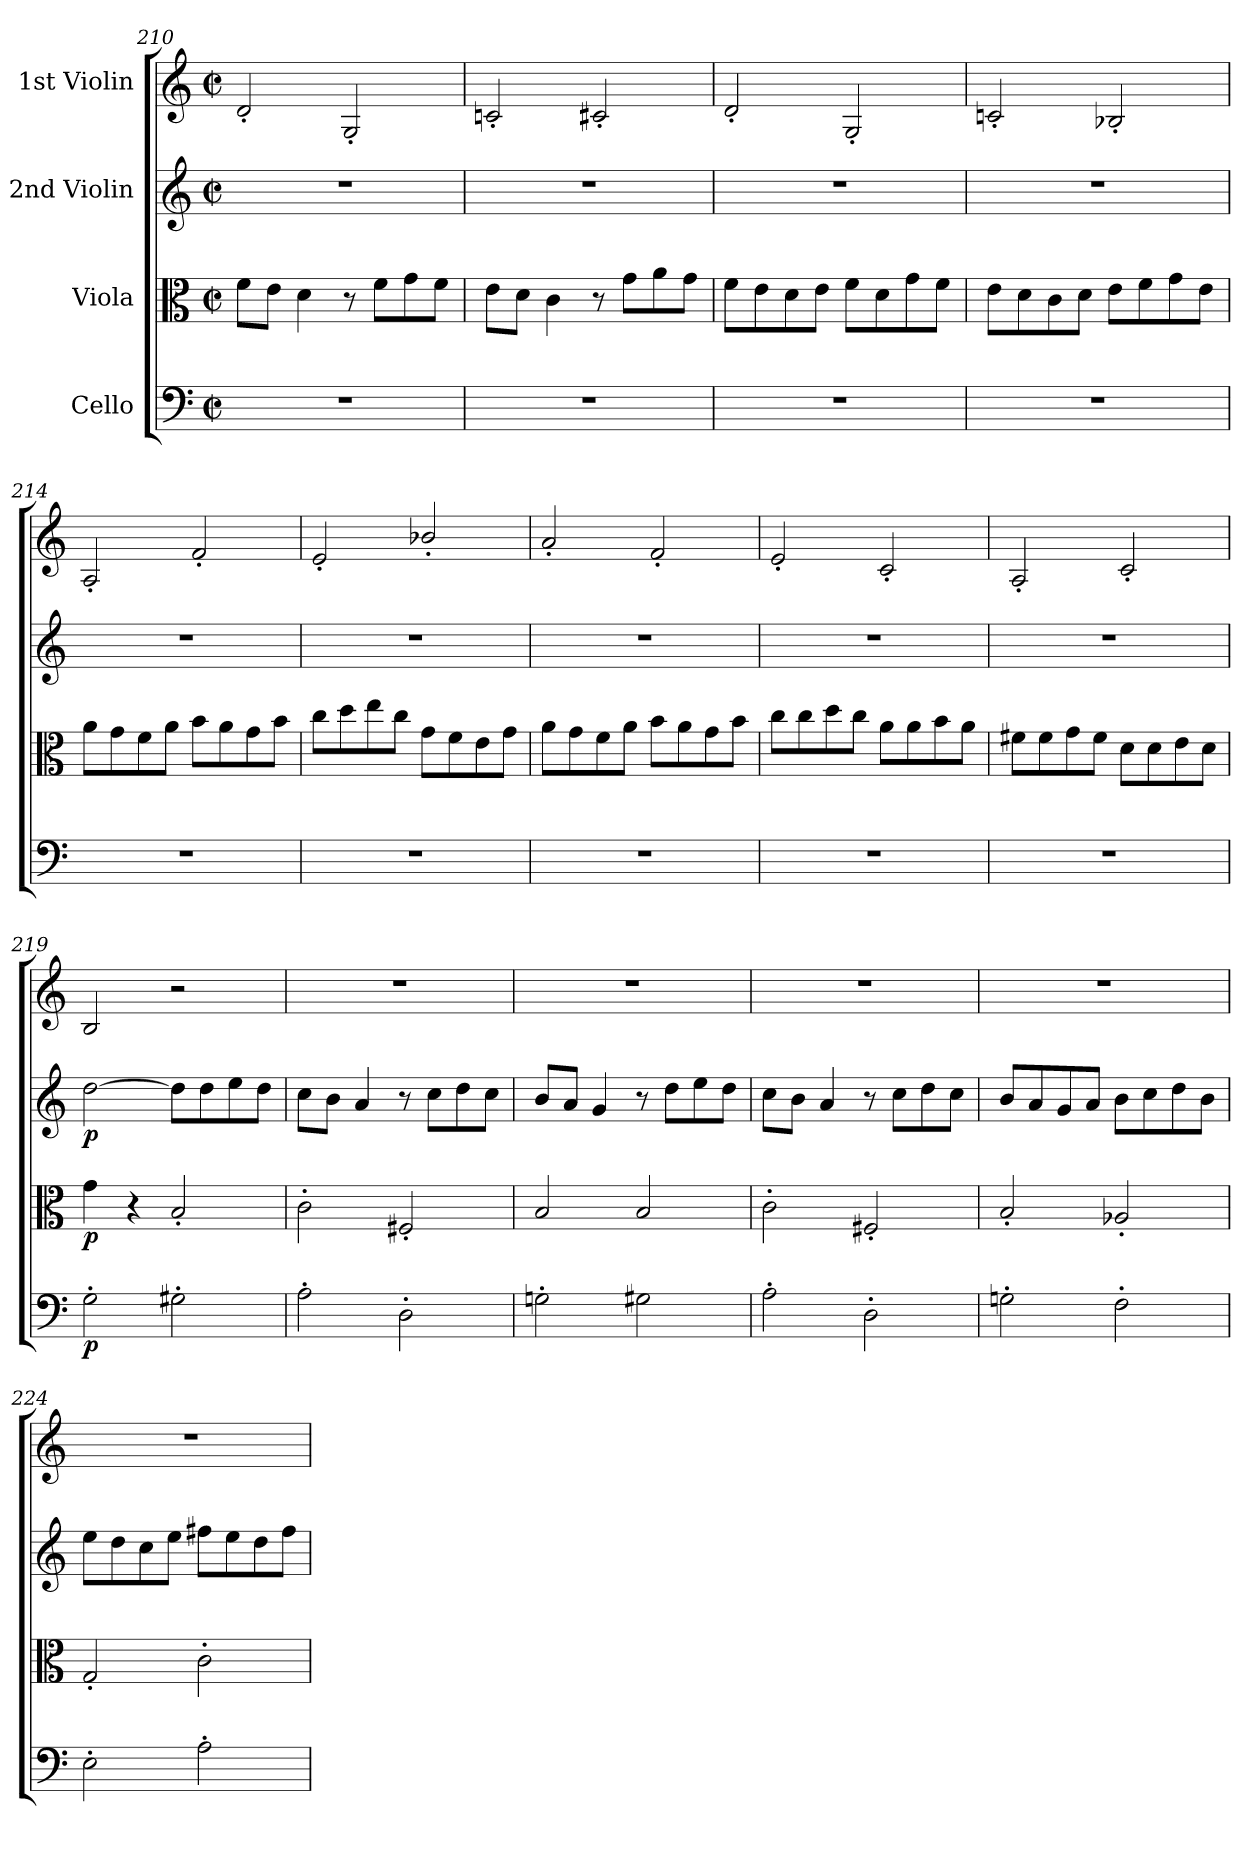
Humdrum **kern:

**kern	**dynam	**kern	**dynam	**kern	**dynam	**kern
*part4	*part4	*part3	*part3	*part2	*part2	*part1
*staff4	*staff4	*staff3	*staff3	*staff2	*staff2	*staff1
*I"Cello	*	*I"Viola	*	*I"2nd Violin	*	*I"1st Violin
!!LO:PB:g=z
*clefF4	*	*clefC3	*	*clefG2	*	*clefG2
*k[]	*	*k[]	*	*k[]	*	*k[]
*M2/2	*	*M2/2	*	*M2/2	*	*M2/2
*met(c|)	*	*met(c|)	*	*met(c|)	*	*met(c|)
=210	=210	=210	=210	=210	=210	=210
1r	.	8f\L	.	1r	.	2d'/
.	.	8e\J	.	.	.	.
.	.	4d\	.	.	.	.
.	.	8r	.	.	.	2G'/
.	.	8f\L	.	.	.	.
.	.	8g\	.	.	.	.
.	.	8f\J	.	.	.	.
=211	=211	=211	=211	=211	=211	=211
1r	.	8e\L	.	1r	.	2cn'/
.	.	8d\J	.	.	.	.
.	.	4c\	.	.	.	.
.	.	8r	.	.	.	2c#X'/
.	.	8g\L	.	.	.	.
.	.	8a\	.	.	.	.
.	.	8g\J	.	.	.	.
=212	=212	=212	=212	=212	=212	=212
1r	.	8f\L	.	1r	.	2d'/
.	.	8e\	.	.	.	.
.	.	8d\	.	.	.	.
.	.	8e\J	.	.	.	.
.	.	8f\L	.	.	.	2G'/
.	.	8d\	.	.	.	.
.	.	8g\	.	.	.	.
.	.	8f\J	.	.	.	.
=213	=213	=213	=213	=213	=213	=213
1r	.	8e\L	.	1r	.	2cn'/
.	.	8d\	.	.	.	.
.	.	8c\	.	.	.	.
.	.	8d\J	.	.	.	.
.	.	8e\L	.	.	.	2B-X'/
.	.	8f\	.	.	.	.
.	.	8g\	.	.	.	.
.	.	8e\J	.	.	.	.
=214	=214	=214	=214	=214	=214	=214
1r	.	8a\L	.	1r	.	2A'/
.	.	8g\	.	.	.	.
.	.	8f\	.	.	.	.
.	.	8a\J	.	.	.	.
.	.	8b\L	.	.	.	2f'/
.	.	8a\	.	.	.	.
.	.	8g\	.	.	.	.
.	.	8b\J	.	.	.	.
!!LO:LB:g=z
=215	=215	=215	=215	=215	=215	=215
1r	.	8cc\L	.	1r	.	2e'/
.	.	8dd\	.	.	.	.
.	.	8ee\	.	.	.	.
.	.	8cc\J	.	.	.	.
.	.	8g\L	.	.	.	2b-X'/
.	.	8f\	.	.	.	.
.	.	8e\	.	.	.	.
.	.	8g\J	.	.	.	.
=216	=216	=216	=216	=216	=216	=216
1r	.	8a\L	.	1r	.	2a'/
.	.	8g\	.	.	.	.
.	.	8f\	.	.	.	.
.	.	8a\J	.	.	.	.
.	.	8b\L	.	.	.	2f'/
.	.	8a\	.	.	.	.
.	.	8g\	.	.	.	.
.	.	8b\J	.	.	.	.
=217	=217	=217	=217	=217	=217	=217
1r	.	8cc\L	.	1r	.	2e'/
.	.	8cc\	.	.	.	.
.	.	8dd\	.	.	.	.
.	.	8cc\J	.	.	.	.
.	.	8a\L	.	.	.	2c'/
.	.	8a\	.	.	.	.
.	.	8b\	.	.	.	.
.	.	8a\J	.	.	.	.
!!LO:PB:g=z
=218	=218	=218	=218	=218	=218	=218
1r	.	8f#X\L	.	1r	.	2A'/
.	.	8f#\	.	.	.	.
.	.	8g\	.	.	.	.
.	.	8f#\J	.	.	.	.
.	.	8d\L	.	.	.	2c'/
.	.	8d\	.	.	.	.
.	.	8e\	.	.	.	.
.	.	8d\J	.	.	.	.
=219	=219	=219	=219	=219	=219	=219
!	!LO:DY:b	!	!LO:DY:b	!	!LO:DY:b	!
2G'\	p	4g\	p	[2dd\	p	2B/
.	.	4r	.	.	.	.
2G#X'\	.	2B'/	.	8dd\L]	.	2r
.	.	.	.	8dd\	.	.
.	.	.	.	8ee\	.	.
.	.	.	.	8dd\J	.	.
=220	=220	=220	=220	=220	=220	=220
2A'\	.	2c'\	.	8cc\L	.	1r
.	.	.	.	8b\J	.	.
.	.	.	.	4a/	.	.
2D'\	.	2F#X'/	.	8r	.	.
.	.	.	.	8cc\L	.	.
.	.	.	.	8dd\	.	.
.	.	.	.	8cc\J	.	.
=221	=221	=221	=221	=221	=221	=221
2Gn'\	.	2B/	.	8b/L	.	1r
.	.	.	.	8a/J	.	.
.	.	.	.	4g/	.	.
2G#X\	.	2B/	.	8r	.	.
.	.	.	.	8dd\L	.	.
.	.	.	.	8ee\	.	.
.	.	.	.	8dd\J	.	.
=222	=222	=222	=222	=222	=222	=222
2A'\	.	2c'\	.	8cc\L	.	1r
.	.	.	.	8b\J	.	.
.	.	.	.	4a/	.	.
2D'\	.	2F#X'/	.	8r	.	.
.	.	.	.	8cc\L	.	.
.	.	.	.	8dd\	.	.
.	.	.	.	8cc\J	.	.
!!LO:LB:g=z
=223	=223	=223	=223	=223	=223	=223
2Gn'\	.	2B'/	.	8b/L	.	1r
.	.	.	.	8a/	.	.
.	.	.	.	8g/	.	.
.	.	.	.	8a/J	.	.
2F'\	.	2A-X'/	.	8b\L	.	.
.	.	.	.	8cc\	.	.
.	.	.	.	8dd\	.	.
.	.	.	.	8b\J	.	.
=224	=224	=224	=224	=224	=224	=224
2E'\	.	2G'/	.	8ee\L	.	1r
.	.	.	.	8dd\	.	.
.	.	.	.	8cc\	.	.
.	.	.	.	8ee\J	.	.
2A'\	.	2c'\	.	8ff#X\L	.	.
.	.	.	.	8ee\	.	.
.	.	.	.	8dd\	.	.
.	.	.	.	8ff#\J	.	.
=	=	=	=	=	=	=
*-	*-	*-	*-	*-	*-	*-
